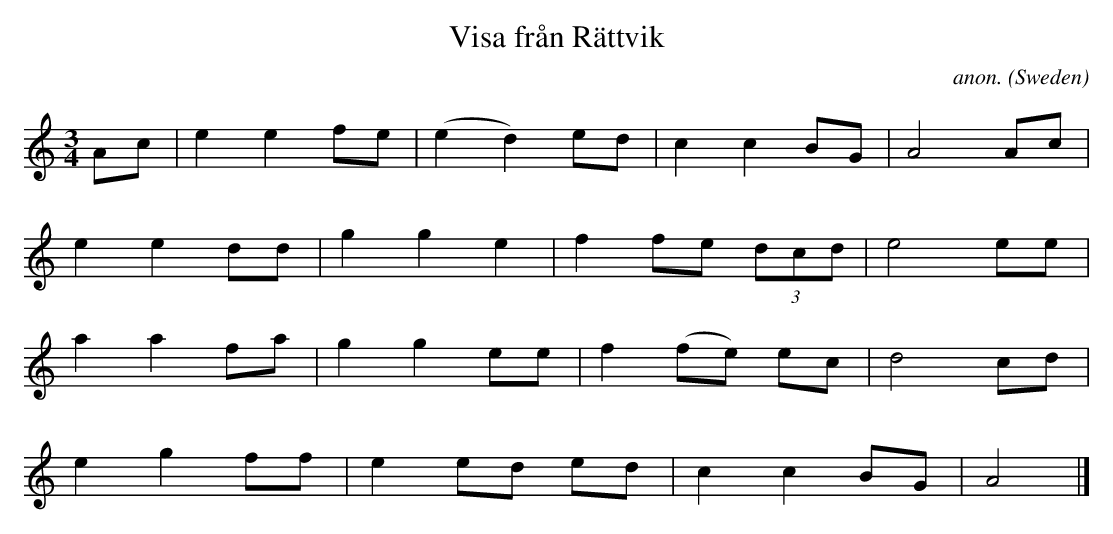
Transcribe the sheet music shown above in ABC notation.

X:1
T:Visa fr\aan R\"attvik
C:anon.
O:Sweden
M:3/4
L:1/8
K:Am
Ac|e2e2fe|(e2d2)ed|c2c2BG|A4Ac|
e2e2dd|g2g2e2|f2fe (3dcd|e4ee|
a2a2fa|g2g2ee|f2(fe) ec|d4cd|
e2g2ff|e2ed ed|c2c2BG|A4|]
